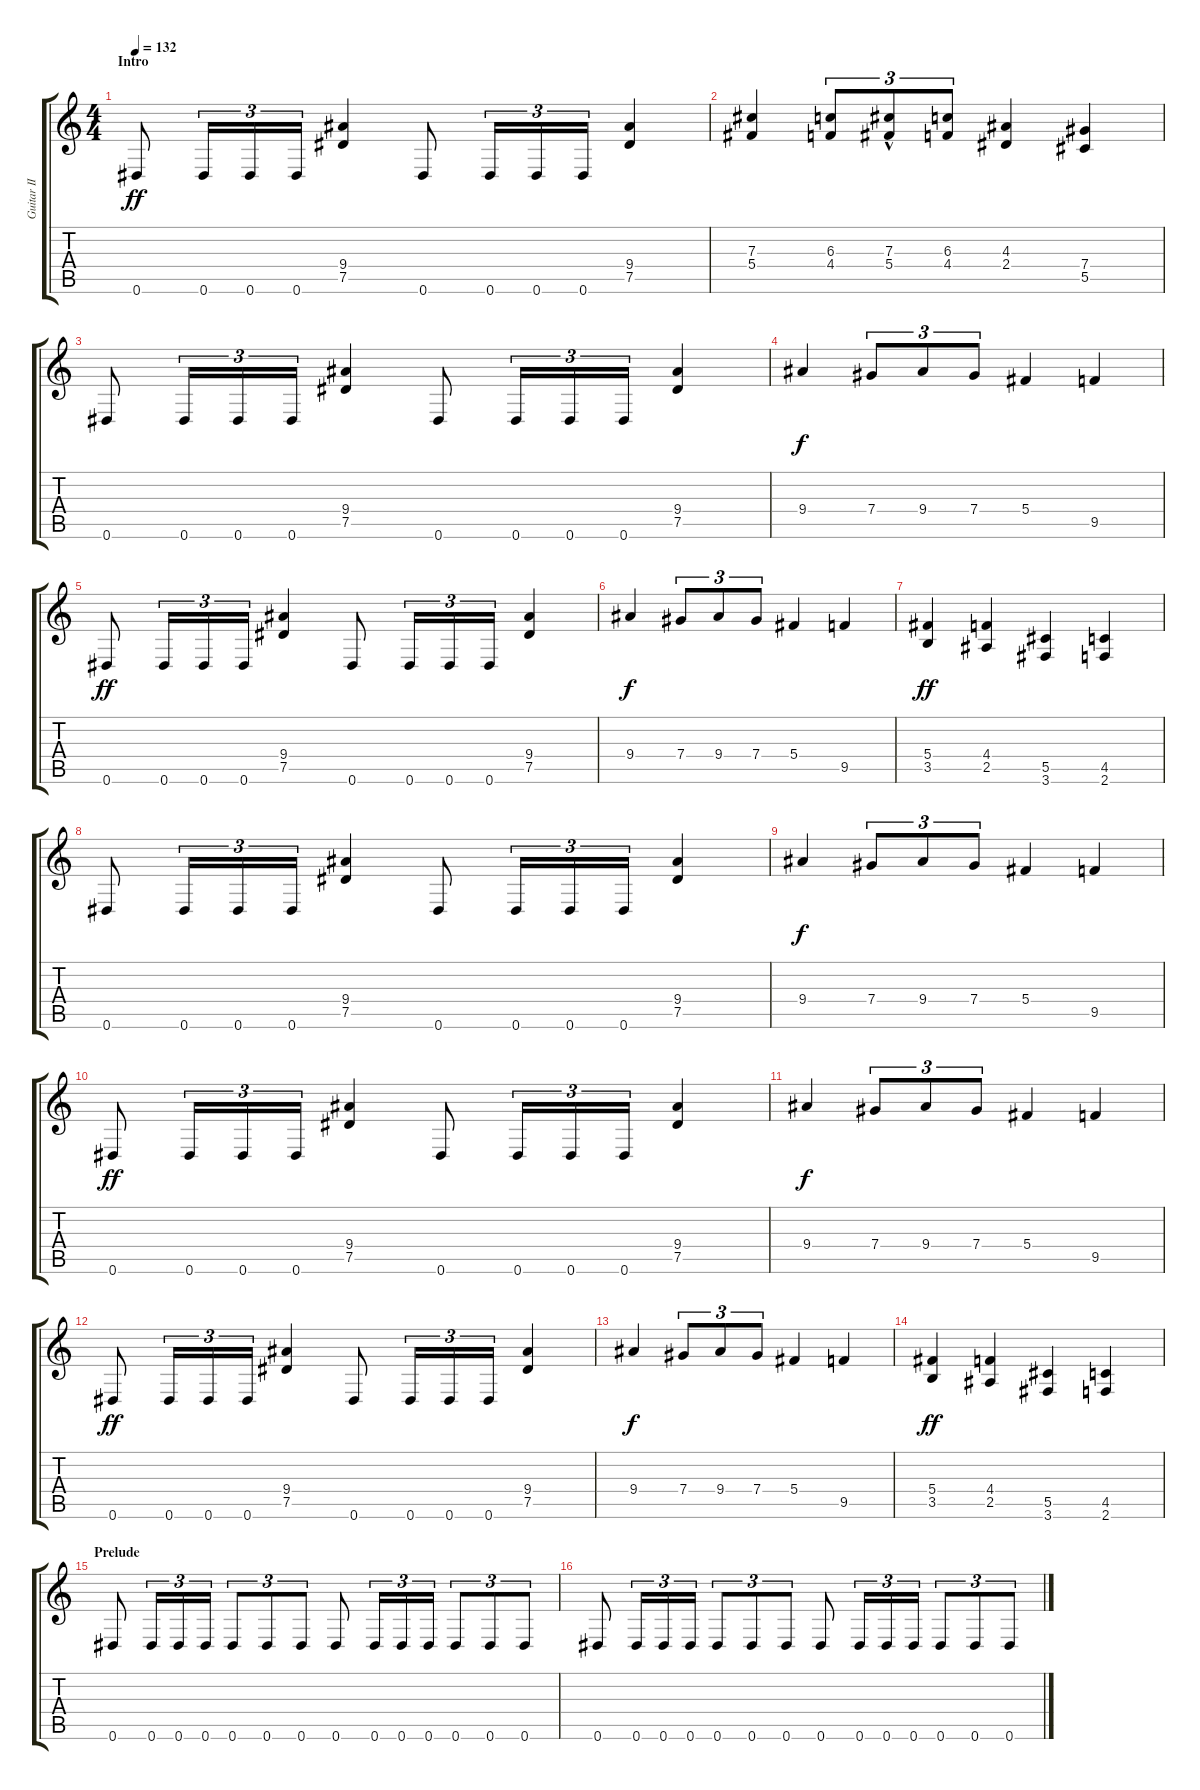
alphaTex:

\track ("Guitar II" "Guitar II") {instrument distortionguitar}
\staff {score tabs}
\tuning (Eb4 Bb3 Gb3 Db3 Ab2 Eb2) {hide}
\ts (4 4)
\section ("" "Intro")
\tempo 132
\clef g2
\ks c
0.6.8{dy ff instrument distortionguitar} 0.6.16{tu (3 2)} 0.6.16{tu (3 2)} 0.6.16{tu (3 2)} (9.4 7.5).4 0.6.8 0.6.16{tu (3 2)} 0.6.16{tu (3 2)} 0.6.16{tu (3 2)} (9.4 7.5).4 |
(7.3 5.4).4 (6.3 4.4).8{tu (3 2)} (7.3{hac} 5.4).8{tu (3 2)} (6.3 4.4).8{tu (3 2)} (4.3 2.4).4 (7.4 5.5).4 |
0.6.8 0.6.16{tu (3 2)} 0.6.16{tu (3 2)} 0.6.16{tu (3 2)} (9.4 7.5).4 0.6.8 0.6.16{tu (3 2)} 0.6.16{tu (3 2)} 0.6.16{tu (3 2)} (9.4 7.5).4 |
9.4.4{dy f} 7.4.8{tu (3 2)} 9.4.8{tu (3 2)} 7.4.8{tu (3 2)} 5.4.4 9.5.4 |
0.6.8{dy ff} 0.6.16{tu (3 2)} 0.6.16{tu (3 2)} 0.6.16{tu (3 2)} (9.4 7.5).4 0.6.8 0.6.16{tu (3 2)} 0.6.16{tu (3 2)} 0.6.16{tu (3 2)} (9.4 7.5).4 |
9.4.4{dy f} 7.4.8{tu (3 2)} 9.4.8{tu (3 2)} 7.4.8{tu (3 2)} 5.4.4 9.5.4 |
(5.4 3.5).4{dy ff} (4.4 2.5).4 (5.5 3.6).4 (4.5 2.6).4 |
0.6.8 0.6.16{tu (3 2)} 0.6.16{tu (3 2)} 0.6.16{tu (3 2)} (9.4 7.5).4 0.6.8 0.6.16{tu (3 2)} 0.6.16{tu (3 2)} 0.6.16{tu (3 2)} (9.4 7.5).4 |
9.4.4{dy f} 7.4.8{tu (3 2)} 9.4.8{tu (3 2)} 7.4.8{tu (3 2)} 5.4.4 9.5.4 |
0.6.8{dy ff} 0.6.16{tu (3 2)} 0.6.16{tu (3 2)} 0.6.16{tu (3 2)} (9.4 7.5).4 0.6.8 0.6.16{tu (3 2)} 0.6.16{tu (3 2)} 0.6.16{tu (3 2)} (9.4 7.5).4 |
9.4.4{dy f} 7.4.8{tu (3 2)} 9.4.8{tu (3 2)} 7.4.8{tu (3 2)} 5.4.4 9.5.4 |
0.6.8{dy ff} 0.6.16{tu (3 2)} 0.6.16{tu (3 2)} 0.6.16{tu (3 2)} (9.4 7.5).4 0.6.8 0.6.16{tu (3 2)} 0.6.16{tu (3 2)} 0.6.16{tu (3 2)} (9.4 7.5).4 |
9.4.4{dy f} 7.4.8{tu (3 2)} 9.4.8{tu (3 2)} 7.4.8{tu (3 2)} 5.4.4 9.5.4 |
(5.4 3.5).4{dy ff} (4.4 2.5).4 (5.5 3.6).4 (4.5 2.6).4 |
\section ("" "Prelude")
0.6.8 0.6.16{tu (3 2)} 0.6.16{tu (3 2)} 0.6.16{tu (3 2)} 0.6.8{tu (3 2)} 0.6.8{tu (3 2)} 0.6.8{tu (3 2)} 0.6.8 0.6.16{tu (3 2)} 0.6.16{tu (3 2)} 0.6.16{tu (3 2)} 0.6.8{tu (3 2)} 0.6.8{tu (3 2)} 0.6.8{tu (3 2)} |
0.6.8 0.6.16{tu (3 2)} 0.6.16{tu (3 2)} 0.6.16{tu (3 2)} 0.6.8{tu (3 2)} 0.6.8{tu (3 2)} 0.6.8{tu (3 2)} 0.6.8 0.6.16{tu (3 2)} 0.6.16{tu (3 2)} 0.6.16{tu (3 2)} 0.6.8{tu (3 2)} 0.6.8{tu (3 2)} 0.6.8{tu (3 2)}
